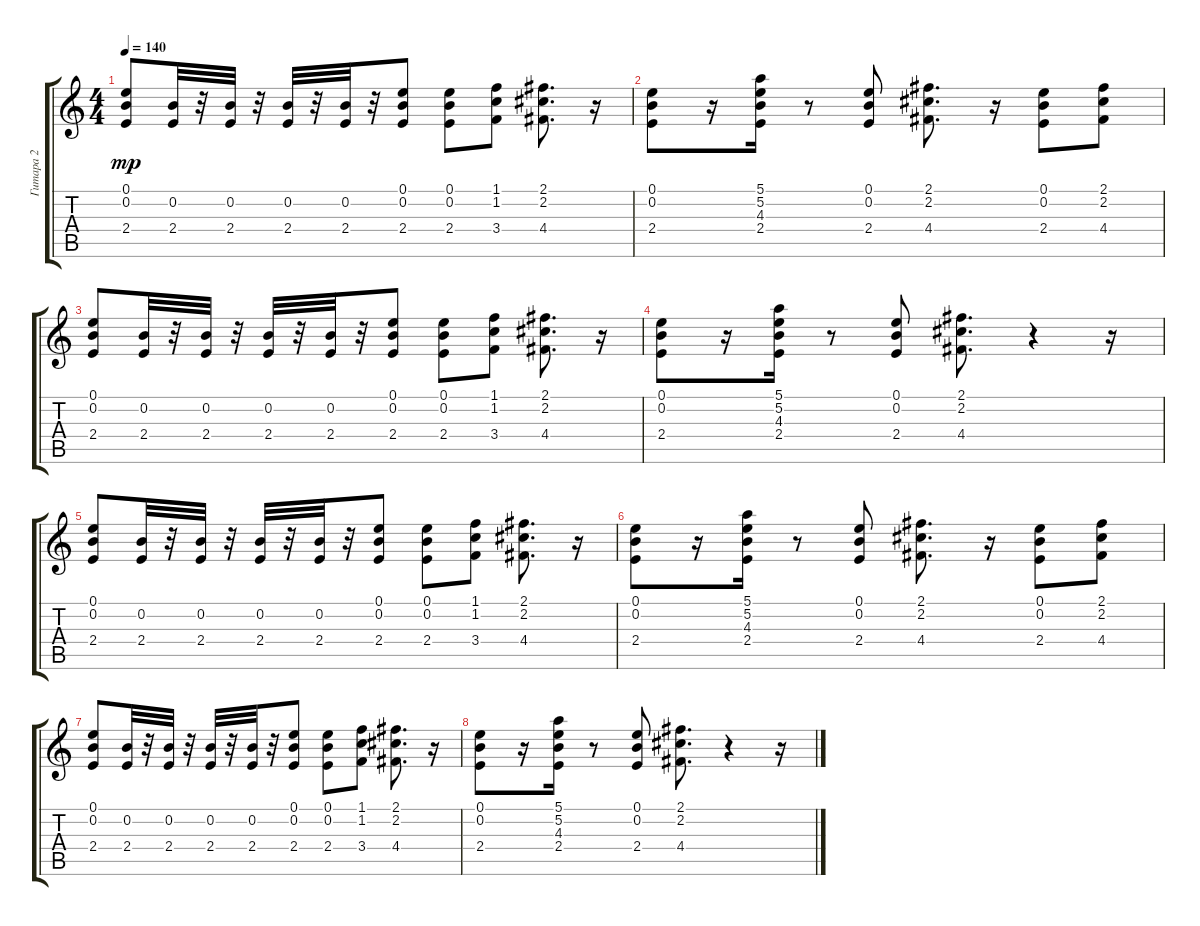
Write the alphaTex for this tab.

\track ("Гитара 2" "Гитара 2") {instrument distortionguitar}
\staff {score tabs}
\tuning (E4 B3 G3 D3 A2 E2) {hide}
\ts (4 4)
\tempo 140
\clef g2
\ks c
(0.1 0.2 2.4).8{dy mp} (0.2 2.4).32 r.32 (0.2 2.4).32 r.32 (0.2 2.4).32 r.32 (0.2 2.4).32 r.32 (0.1 0.2 2.4).8 (0.1 0.2 2.4).8 (1.1 1.2 3.4).8 (2.1 2.2 4.4).8{d} r.16 |
(0.1 0.2 2.4).8 r.16 (5.1 5.2 4.3 2.4).16 r.8 (0.1 0.2 2.4).8 (2.1 2.2 4.4).8{d} r.16 (0.1 0.2 2.4).8 (2.1 2.2 4.4).8 |
(0.1 0.2 2.4).8 (0.2 2.4).32 r.32 (0.2 2.4).32 r.32 (0.2 2.4).32 r.32 (0.2 2.4).32 r.32 (0.1 0.2 2.4).8 (0.1 0.2 2.4).8 (1.1 1.2 3.4).8 (2.1 2.2 4.4).8{d} r.16 |
(0.1 0.2 2.4).8 r.16 (5.1 5.2 4.3 2.4).16 r.8 (0.1 0.2 2.4).8 (2.1 2.2 4.4).8{d} r.4 r.16 |
(0.1 0.2 2.4).8 (0.2 2.4).32 r.32 (0.2 2.4).32 r.32 (0.2 2.4).32 r.32 (0.2 2.4).32 r.32 (0.1 0.2 2.4).8 (0.1 0.2 2.4).8 (1.1 1.2 3.4).8 (2.1 2.2 4.4).8{d} r.16 |
(0.1 0.2 2.4).8 r.16 (5.1 5.2 4.3 2.4).16 r.8 (0.1 0.2 2.4).8 (2.1 2.2 4.4).8{d} r.16 (0.1 0.2 2.4).8 (2.1 2.2 4.4).8 |
(0.1 0.2 2.4).8 (0.2 2.4).32 r.32 (0.2 2.4).32 r.32 (0.2 2.4).32 r.32 (0.2 2.4).32 r.32 (0.1 0.2 2.4).8 (0.1 0.2 2.4).8 (1.1 1.2 3.4).8 (2.1 2.2 4.4).8{d} r.16 |
(0.1 0.2 2.4).8 r.16 (5.1 5.2 4.3 2.4).16 r.8 (0.1 0.2 2.4).8 (2.1 2.2 4.4).8{d} r.4 r.16
